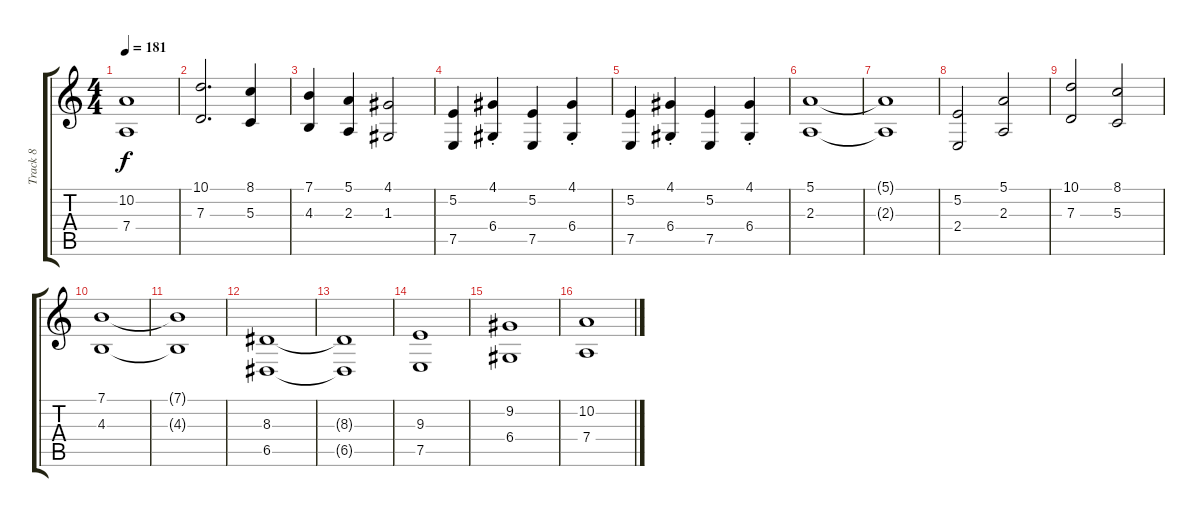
\track ("Track 8" "Track 8") {instrument violin}
\staff {score tabs}
\tuning (E4 B3 G3 D3 A2 E2) {hide}
\ts (4 4)
\tempo 181
\clef g2
\ks c
(10.2{t} 7.4{t}).1{dy f} |
(10.1 7.3).2{d} (8.1 5.3).4 |
(7.1 4.3).4 (5.1 2.3).4 (4.1 1.3).2 |
(5.2 7.5).4 (4.1{st} 6.4).4 (5.2 7.5).4 (4.1{st} 6.4).4 |
(5.2 7.5).4 (4.1{st} 6.4).4 (5.2 7.5).4 (4.1{st} 6.4).4 |
(5.1 2.3).1 |
(5.1{t} 2.3{t}).1 |
(5.2 2.4).2 (5.1 2.3).2 |
(10.1 7.3).2 (8.1 5.3).2 |
(7.1 4.3).1 |
(7.1{t} 4.3{t}).1 |
(8.3 6.5).1 |
(8.3{t} 6.5{t}).1 |
(9.3 7.5).1 |
(9.2 6.4).1 |
(10.2 7.4).1{volume 12}
